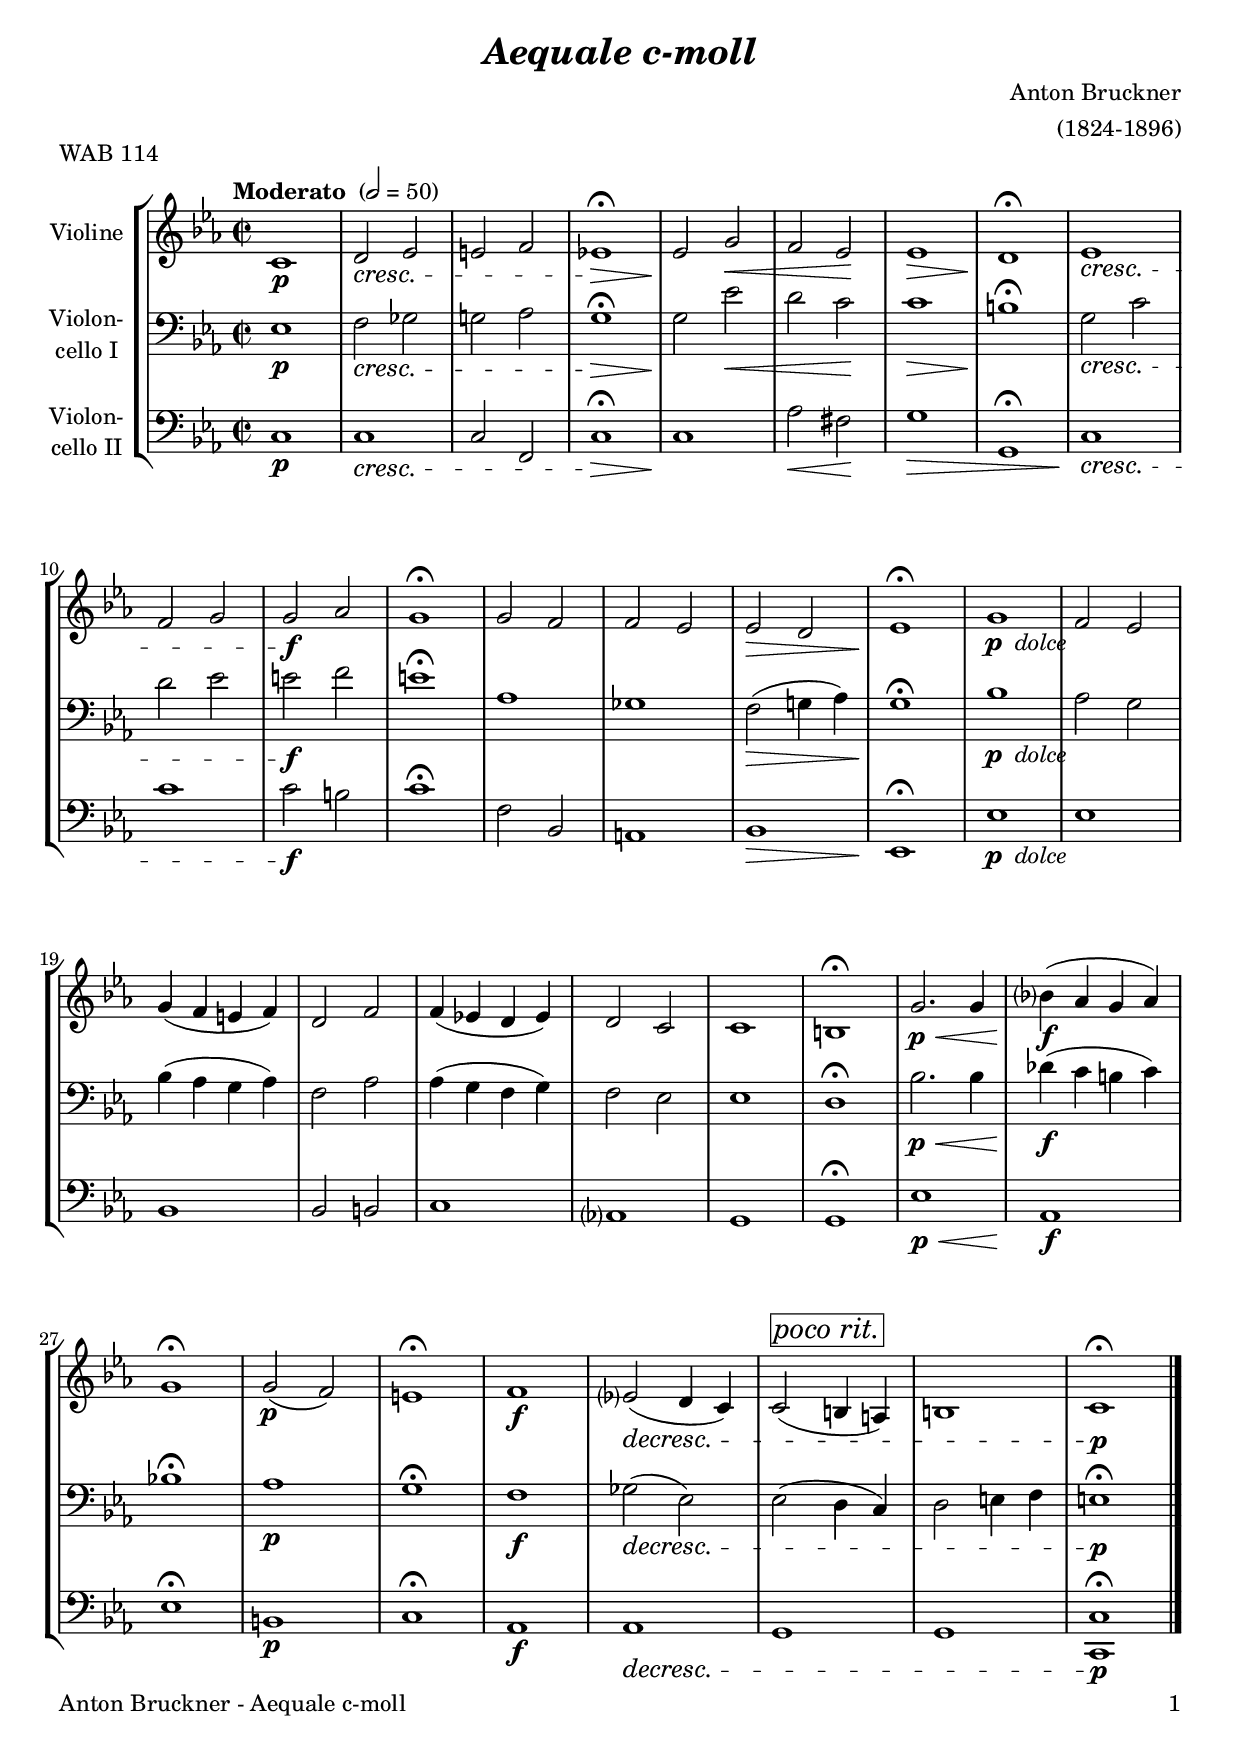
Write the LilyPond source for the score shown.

\version "2.22.0"
\include "deutsch.ly"
  
#(set-global-staff-size 20)

\header {
  title     = \markup \bold \italic "Aequale c-moll"
  composer  = "Anton Bruckner"
  arranger  = "(1824-1896)"
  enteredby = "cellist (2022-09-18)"
  piece     = "WAB 114"
}

voiceconsts = {
  \key c \minor
  \time 2/2
  \clef "bass"
%  \numericTimeSignature
  \compressEmptyMeasures
  % Set default beaming for all staves
%  \set Timing.beamExceptions = #'()
%  \set Timing.baseMoment     = #(ly:make-moment 1 4)
%  \set Timing.beatStructure  = #'(1 1 1)
  \tempo "Moderato " 2=50
}

micl = "clarinet"
mifl = "flute"
miob = "oboe"
mifh = "french horn"
misx = "tenor sax"
mist = "string ensemble 1"
mipz = "pizzicato strings"
mivl = "violin"
miba = "cello"

pdol = \markup { \dynamic p \italic " dolce" }
pori = \mark \markup \box \italic "poco rit."

va = \relative c' {
  \voiceconsts
  \clef "treble"

  c1\p
  d2\cresc es
  e f
  es!1\fermata\>
  es2\! g\<
  f es\!
  es1\>
  d\fermata\!

  es\cresc
  f2 g
  g\f as
  g1\fermata
  g2 f
  f es
  es\> d
  es1\fermata\!

  g_\pdol
  f2 es
  g4( f e f)
  d2 f
  f4( es! d es)
  d2 c
  c1
  h\fermata
  g'2.\p\< g4

  b?(\!\f as g as)
  g1\fermata
  g2(\p f)
  e1\fermata
  f\f
  es?2(\decresc d4 c)
  c2( \pori h4 a)
  h1
  c\fermata\p \bar "|."
}

vb = \relative c {
  \voiceconsts

  es1\p
  f2\cresc ges
  g! as
  g1\fermata\>
  g2\! es'\<
  d c\!
  c1\>
  h\fermata\!

  g2\cresc c
  d es
  e\f f
  e1\fermata
  as,
  ges
  f2(\> g!4 as)
  g1\fermata\!

  b_\pdol
  as2 g
  b4( as g as)
  f2 as
  as4( g f g)
  f2 es
  es1
  d\fermata
  b'2.\p\< b4

  des(\!\f c h c)
  b!1\fermata
  as\p
  g\fermata
  f\f
  ges2(\decresc es)
  es( \pori d4 c)
  d2 e4 f
  e1\fermata\p \bar "|."
}

vc = \relative c {
  \voiceconsts

  c1\p
  c\cresc
  c2 f,
  c'1\fermata\>
  c\!
  as'2\< fis\!
  g1\>
  g,\fermata

  c\cresc
  c'
  c2\f h
  c1\fermata
  f,2 b,
  a1
  b\>
  es,\fermata\!

  es'_\pdol
  es
  b
  b2 h
  c1
  as?
  g
  g\fermata
  es'\p\<

  as,\!\f
  es'\fermata
  h\p
  c\fermata
  as\f
  as\decresc
  g
  g
  <c, c'>\fermata\p \bar "|."
}


music = \new StaffGroup <<
      \new Staff {
	\set Staff.midiInstrument = \mivl
	\set Staff.instrumentName = \markup \center-column { "Violine" }
	\transpose c c { \va }
      }

      \new Staff {
	\set Staff.midiInstrument = \miba
	\set Staff.instrumentName = \markup \center-column { "Violon-" "cello I" }
	\transpose c c { \vb }
      }

      \new Staff {
	\set Staff.midiInstrument = \miba
	\set Staff.instrumentName = \markup \center-column { "Violon-" "cello II" }
	\transpose c c { \vc }
      }
>>

\book {
   \paper {
    print-page-number = ##t
    print-first-page-number = ##t
    ragged-last-bottom = ##f
    oddHeaderMarkup = \markup \null
    evenHeaderMarkup = \markup \null
    oddFooterMarkup = \markup {
      \fill-line {
        \on-the-fly #print-page-number-check-first
        "Anton Bruckner - Aequale c-moll" \fromproperty #'page:page-number-string
      }
    }
    evenFooterMarkup = \oddFooterMarkup
  } \score {
    \music
    \layout {}
  }

  \score {
    \unfoldRepeats \music

    \midi {
      \context {
        \Score
      }
    }
  }
}